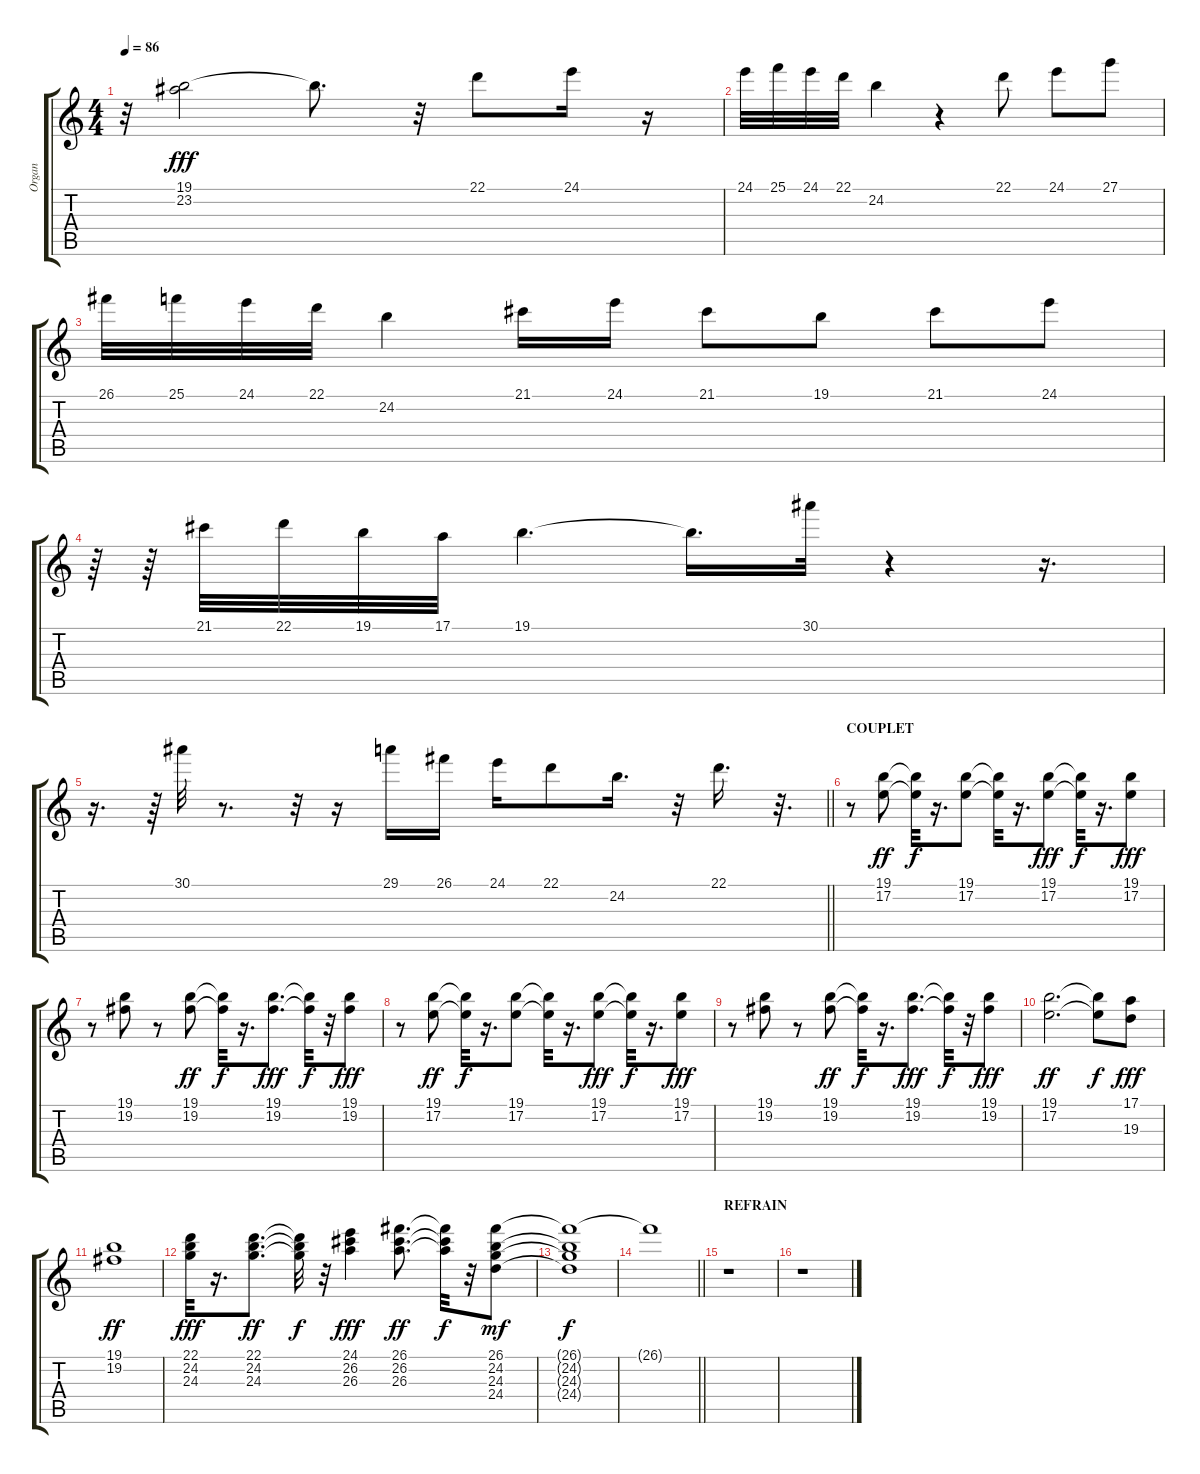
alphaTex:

\track ("Organ " "Organ ") {instrument rockorgan}
\staff {score tabs}
\tuning (E4 B3 G3 D3 A2 E2) {hide}
\ts (4 4)
\tempo 86
\clef g2
\ks c
r.32{dy fff} (19.1 23.2).2 19.1{t}.8{d} r.32 22.1.8 24.1.16 r.16 |
24.1.32 25.1.32 24.1.32 22.1.32 24.2.4 r.4 22.1.8 24.1.8 27.1.8 |
26.1.32 25.1.32 24.1.32 22.1.32 24.2.4 21.1.16 24.1.16 21.1.8 19.1.8 21.1.8 24.1.8 |
r.64 r.64 21.1.32 22.1.32 19.1.32 17.1.32 19.1.4{d} 19.1{t}.16{d} 30.1.32 r.4 r.16{d} |
\barLineRight lightlight
r.16{d} r.64 30.1.32 r.8{d} r.32 r.16 29.1.16 26.1.16 24.1.16 22.1.8 24.2.16{d} r.32 22.1.16{d} r.32{d} |
\section ("" "COUPLET ")
r.8{volume 11} (19.1 17.2).8{dy ff} (19.1{t} 17.2{t}).32{dy f} r.16{d} (19.1 17.2).8 (19.1{t} 17.2{t}).32 r.16{d} (19.1 17.2).8{dy fff} (19.1{t} 17.2{t}).32{dy f} r.16{d} (19.1 17.2).8{dy fff} |
r.8 (19.1 19.2).8 r.8 (19.1 19.2).8{dy ff} (19.1{t} 19.2{t}).32{dy f} r.16{d} (19.1 19.2).8{d dy fff} (19.1{t} 19.2{t}).32{dy f} r.32 (19.1 19.2).8{dy fff} |
r.8 (19.1 17.2).8{dy ff} (19.1{t} 17.2{t}).32{dy f} r.16{d} (19.1 17.2).8 (19.1{t} 17.2{t}).32 r.16{d} (19.1 17.2).8{dy fff} (19.1{t} 17.2{t}).32{dy f} r.16{d} (19.1 17.2).8{dy fff} |
r.8 (19.1 19.2).8 r.8 (19.1 19.2).8{dy ff} (19.1{t} 19.2{t}).32{dy f} r.16{d} (19.1 19.2).8{d dy fff} (19.1{t} 19.2{t}).32{dy f} r.32 (19.1 19.2).8{dy fff} |
(19.1 17.2).2{d dy ff} (19.1{t} 17.2{t}).8{dy f} (17.1 19.3).8{dy fff} |
(19.1 19.2).1{dy ff} |
(22.1 24.2 24.3).32{dy fff} r.16{d} (22.1 24.2 24.3).8{d dy ff} (22.1{t} 24.2{t} 24.3{t}).32{dy f} r.32 (24.1 26.2 26.3).4{dy fff} (26.1 26.2 26.3).8{d dy ff} (26.1{t} 26.2{t} 26.3{t}).32{dy f} r.32 (26.1 24.2 24.3 24.4).8{dy mf} |
(26.1{t} 24.2{t} 24.3{t} 24.4{t}).1{dy f} |
\barLineRight lightlight
26.1{t}.1 |
\section ("" "REFRAIN")
r.1 |
r.1
